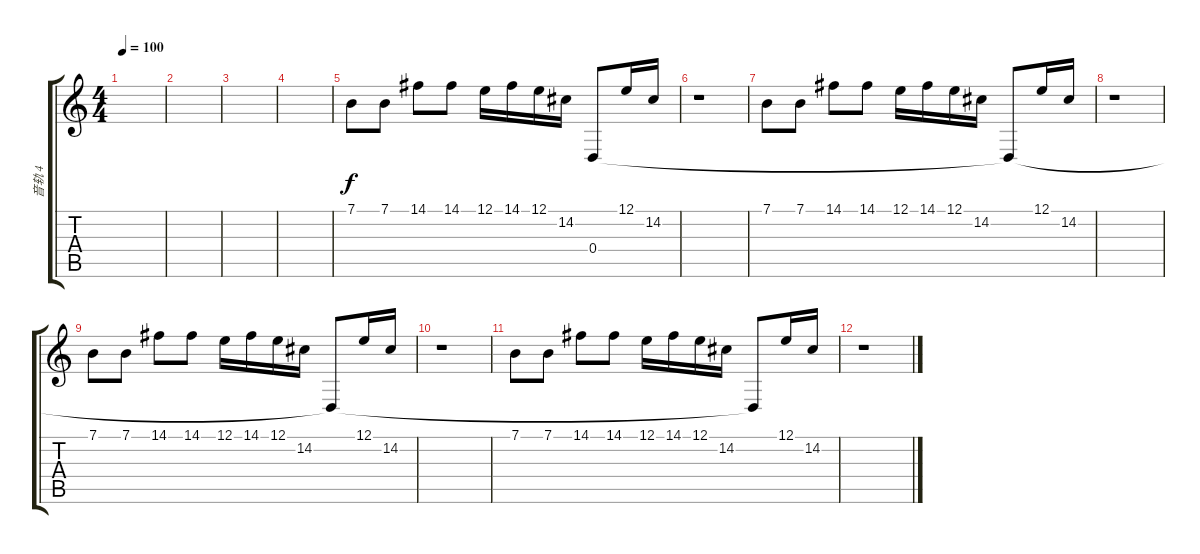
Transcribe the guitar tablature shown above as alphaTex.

\track ("音轨 4" "音轨 4") {instrument pad1newage}
\staff {score tabs}
\tuning (E4 B3 G3 D3 A2 E2) {hide}
\ts (4 4)
\tempo 100
\clef g2
\ks c
|
|
|
|
7.1.8 7.1.8 14.1.8 14.1.8 12.1.16 14.1.16 12.1.16 14.2.16 0.4.8 12.1.16 14.2.16 |
r.1 |
7.1.8 7.1.8 14.1.8 14.1.8 12.1.16 14.1.16 12.1.16 14.2.16 0.4{t}.8 12.1.16 14.2.16 |
r.1 |
7.1.8 7.1.8 14.1.8 14.1.8 12.1.16 14.1.16 12.1.16 14.2.16 0.4{t}.8 12.1.16 14.2.16 |
r.1 |
7.1.8 7.1.8 14.1.8 14.1.8 12.1.16 14.1.16 12.1.16 14.2.16 0.4{t}.8 12.1.16 14.2.16 |
r.1
